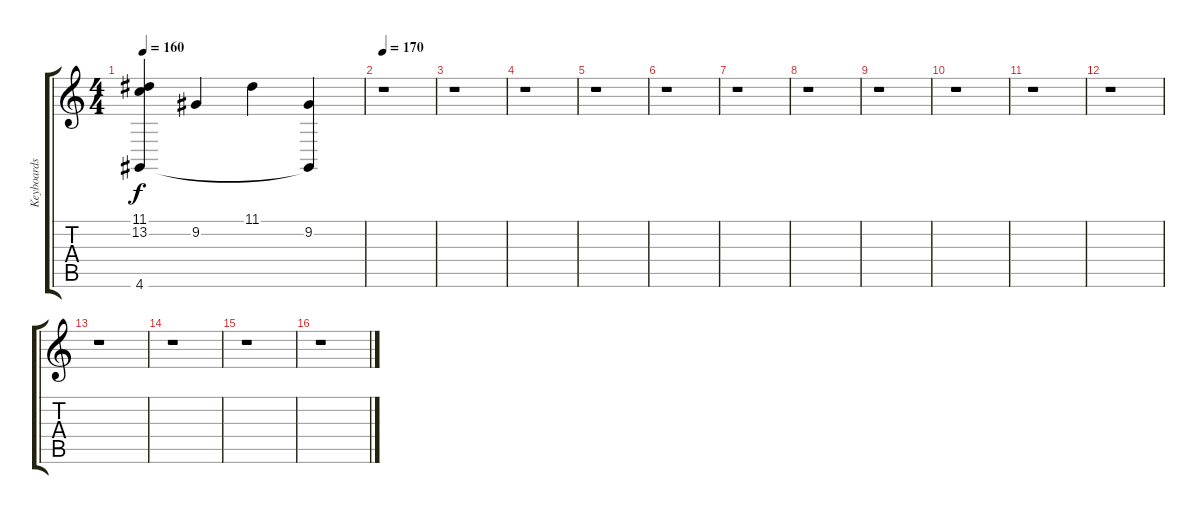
\track ("Keyboards 1" "Keyboards ") {instrument tubularbells}
\staff {score tabs}
\tuning (E4 B3 G3 D3 A2 E2) {hide}
\ts (4 4)
\tempo 160
\clef g2
\ks c
(11.1 13.2 4.6).4{dy f} 9.2.4 11.1.4 (9.2 4.6{t}).4 |
\tempo 170
r.1 |
r.1 |
r.1 |
r.1 |
r.1 |
r.1 |
r.1 |
r.1 |
r.1 |
r.1 |
r.1 |
r.1 |
r.1 |
r.1 |
r.1
